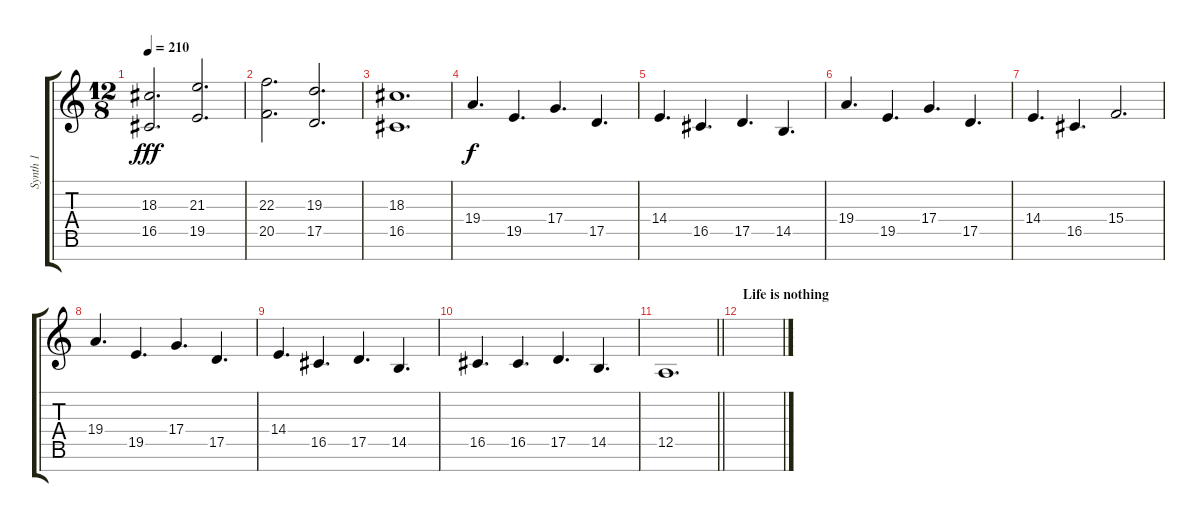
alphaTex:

\track ("Synth 1" "Synth 1") {instrument synthstrings1}
\staff {score tabs}
\tuning (E4 B3 G3 D3 A2 E2 B1) {hide}
\ts (12 8)
\tempo 210
\clef g2
\ks c
(18.3 16.5).2{d dy fff} (21.3 19.5).2{d} |
(22.3 20.5).2{d} (19.3 17.5).2{d} |
(18.3 16.5).1{d} |
19.4.4{d dy f} 19.5.4{d} 17.4.4{d} 17.5.4{d} |
14.4.4{d} 16.5.4{d} 17.5.4{d} 14.5.4{d} |
19.4.4{d} 19.5.4{d} 17.4.4{d} 17.5.4{d} |
14.4.4{d} 16.5.4{d} 15.4.2{d} |
19.4.4{d} 19.5.4{d} 17.4.4{d} 17.5.4{d} |
14.4.4{d} 16.5.4{d} 17.5.4{d} 14.5.4{d} |
16.5.4{d} 16.5.4{d} 17.5.4{d} 14.5.4{d} |
\barLineRight lightlight
12.5.1{d} |
\section ("" "Life is nothing")
